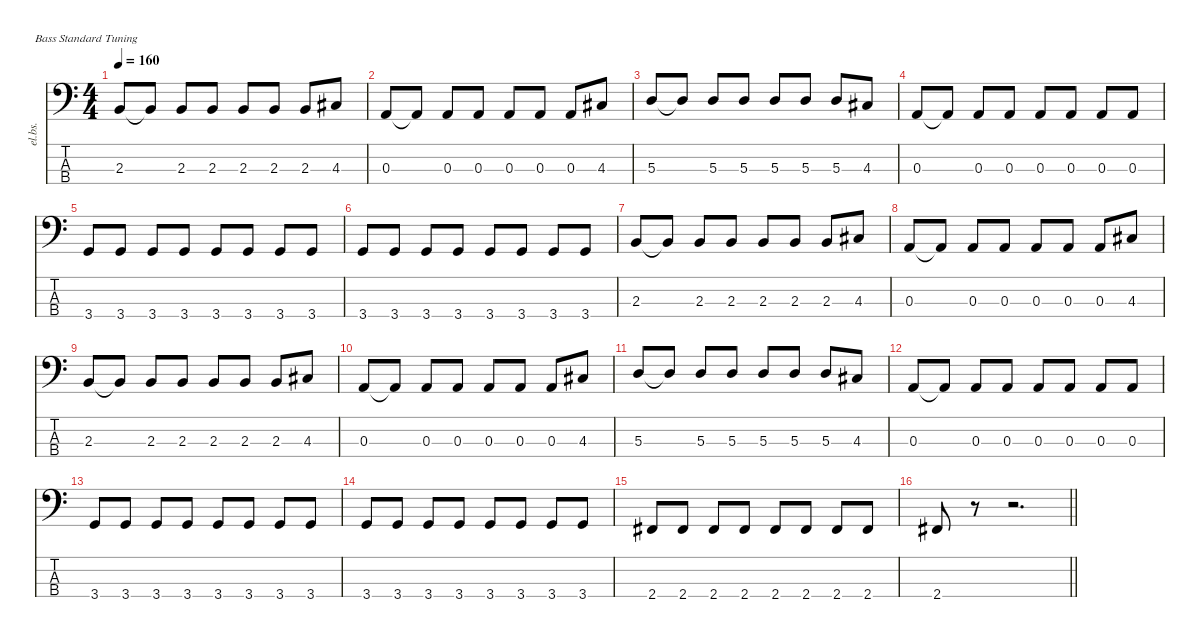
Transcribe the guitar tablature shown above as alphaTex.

\defaultSystemsLayout 4
\hideDynamics
\bracketExtendMode nobrackets
\track ("Electric Bass" "el.bs.") {instrument electricbassfinger}
\staff {score tabs}
\tuning (G2 D2 A1 E1)
\ts (4 4)
\tempo 160
\clef f4
\ks c
2.3.8{dy mf beam Up} 2.3{t}.8{beam Up} 2.3.8{beam Up} 2.3.8{beam Up} 2.3.8{beam Up} 2.3.8{beam Up} 2.3.8{beam Up} 4.3{acc #}.8{beam Up} |
0.3.8{beam Up} 0.3{t}.8{beam Up} 0.3.8{beam Up} 0.3.8{beam Up} 0.3.8{beam Up} 0.3.8{beam Up} 0.3.8{beam Up} 4.3{acc #}.8{beam Up} |
5.3.8{beam Up} 5.3{t}.8{beam Up} 5.3.8{beam Up} 5.3.8{beam Up} 5.3.8{beam Up} 5.3.8{beam Up} 5.3.8{beam Up} 4.3{acc #}.8{beam Up} |
0.3.8{beam Up} 0.3{t}.8{beam Up} 0.3.8{beam Up} 0.3.8{beam Up} 0.3.8{beam Up} 0.3.8{beam Up} 0.3.8{beam Up} 0.3.8{beam Up} |
3.4.8{beam Up} 3.4.8{beam Up} 3.4.8{beam Up} 3.4.8{beam Up} 3.4.8{beam Up} 3.4.8{beam Up} 3.4.8{beam Up} 3.4.8{beam Up} |
3.4.8{beam Up} 3.4.8{beam Up} 3.4.8{beam Up} 3.4.8{beam Up} 3.4.8{beam Up} 3.4.8{beam Up} 3.4.8{beam Up} 3.4.8{beam Up} |
2.3.8{beam Up} 2.3{t}.8{beam Up} 2.3.8{beam Up} 2.3.8{beam Up} 2.3.8{beam Up} 2.3.8{beam Up} 2.3.8{beam Up} 4.3{acc #}.8{beam Up} |
0.3.8{beam Up} 0.3{t}.8{beam Up} 0.3.8{beam Up} 0.3.8{beam Up} 0.3.8{beam Up} 0.3.8{beam Up} 0.3.8{beam Up} 4.3{acc #}.8{beam Up} |
2.3.8{beam Up} 2.3{t}.8{beam Up} 2.3.8{beam Up} 2.3.8{beam Up} 2.3.8{beam Up} 2.3.8{beam Up} 2.3.8{beam Up} 4.3{acc #}.8{beam Up} |
0.3.8{beam Up} 0.3{t}.8{beam Up} 0.3.8{beam Up} 0.3.8{beam Up} 0.3.8{beam Up} 0.3.8{beam Up} 0.3.8{beam Up} 4.3{acc #}.8{beam Up} |
5.3.8{beam Up} 5.3{t}.8{beam Up} 5.3.8{beam Up} 5.3.8{beam Up} 5.3.8{beam Up} 5.3.8{beam Up} 5.3.8{beam Up} 4.3{acc #}.8{beam Up} |
0.3.8{beam Up} 0.3{t}.8{beam Up} 0.3.8{beam Up} 0.3.8{beam Up} 0.3.8{beam Up} 0.3.8{beam Up} 0.3.8{beam Up} 0.3.8{beam Up} |
3.4.8{beam Up} 3.4.8{beam Up} 3.4.8{beam Up} 3.4.8{beam Up} 3.4.8{beam Up} 3.4.8{beam Up} 3.4.8{beam Up} 3.4.8{beam Up} |
3.4.8{beam Up} 3.4.8{beam Up} 3.4.8{beam Up} 3.4.8{beam Up} 3.4.8{beam Up} 3.4.8{beam Up} 3.4.8{beam Up} 3.4.8{beam Up} |
2.4{acc #}.8{beam Up} 2.4{acc #}.8{beam Up} 2.4{acc #}.8{beam Up} 2.4{acc #}.8{beam Up} 2.4{acc #}.8{beam Up} 2.4{acc #}.8{beam Up} 2.4{acc #}.8{beam Up} 2.4{acc #}.8{beam Up} |
\barLineRight lightlight
2.4{acc #}.8{beam Up} r.8{beam Down} r.2{d beam Down}
